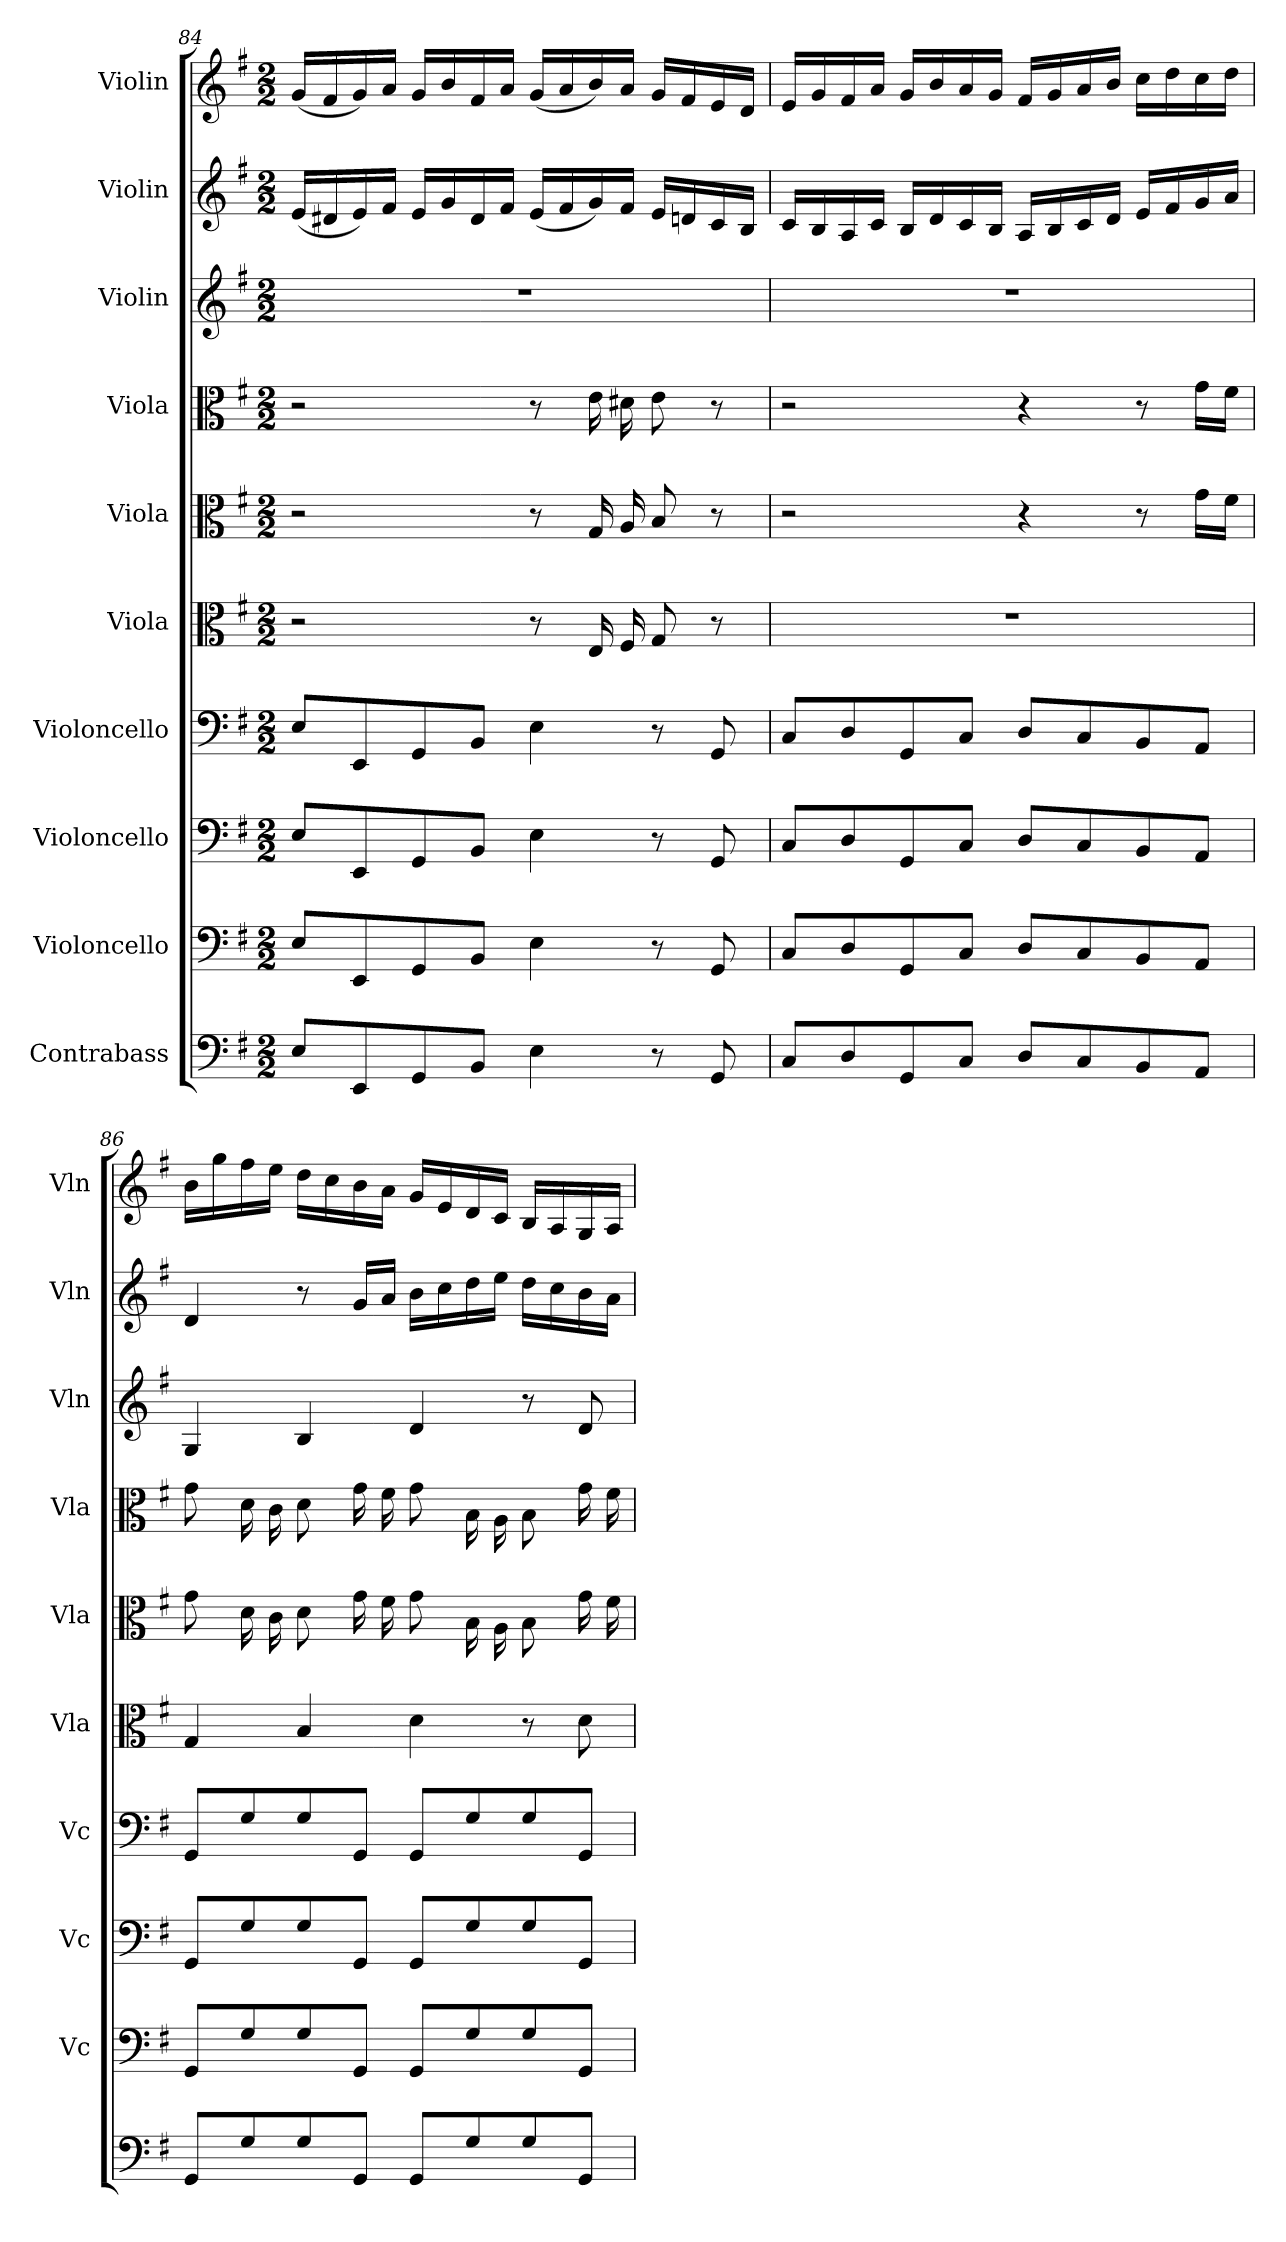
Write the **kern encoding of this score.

**kern	**kern	**kern	**kern	**kern	**kern	**kern	**kern	**kern	**kern
*part10	*part9	*part8	*part7	*part6	*part5	*part4	*part3	*part2	*part1
*staff10	*staff9	*staff8	*staff7	*staff6	*staff5	*staff4	*staff3	*staff2	*staff1
*I"Contrabass	*I"Violoncello	*I"Violoncello	*I"Violoncello	*I"Viola	*I"Viola	*I"Viola	*I"Violin	*I"Violin	*I"Violin
*	*I'Vc	*I'Vc	*I'Vc	*I'Vla	*I'Vla	*I'Vla	*I'Vln	*I'Vln	*I'Vln
*clefF4	*clefF4	*clefF4	*clefF4	*clefC3	*clefC3	*clefC3	*clefG2	*clefG2	*clefG2
*k[f#]	*k[f#]	*k[f#]	*k[f#]	*k[f#]	*k[f#]	*k[f#]	*k[f#]	*k[f#]	*k[f#]
*G:	*G:	*G:	*G:	*G:	*G:	*G:	*G:	*G:	*G:
*M2/2	*M2/2	*M2/2	*M2/2	*M2/2	*M2/2	*M2/2	*M2/2	*M2/2	*M2/2
=84	=84	=84	=84	=84	=84	=84	=84	=84	=84
8E/L	8E/L	8E/L	8E/L	2r	2r	2r	1r	(16e/LL	(16g/LL
.	.	.	.	.	.	.	.	16d#X/	16f#/
8EE/	8EE/	8EE/	8EE/	.	.	.	.	16e/)	16g/)
.	.	.	.	.	.	.	.	16f#/JJ	16a/JJ
8GG/	8GG/	8GG/	8GG/	.	.	.	.	16e/LL	16g/LL
.	.	.	.	.	.	.	.	16g/	16b/
8BB/J	8BB/J	8BB/J	8BB/J	.	.	.	.	16d#/	16f#/
.	.	.	.	.	.	.	.	16f#/JJ	16a/JJ
4E\	4E\	4E\	4E\	8r	8r	8r	.	(16e/LL	(16g/LL
.	.	.	.	.	.	.	.	16f#/	16a/
.	.	.	.	16E/	16G/	16e\	.	16g/)	16b/)
.	.	.	.	16F#/	16A/	16d#X\	.	16f#/JJ	16a/JJ
8r	8r	8r	8r	8G/	8B/	8e\	.	16e/LL	16g/LL
.	.	.	.	.	.	.	.	16dn/	16f#/
8GG/	8GG/	8GG/	8GG/	8r	8r	8r	.	16c/	16e/
.	.	.	.	.	.	.	.	16B/JJ	16d/JJ
=85	=85	=85	=85	=85	=85	=85	=85	=85	=85
8C/L	8C/L	8C/L	8C/L	1r	2r	2r	1r	16c/LL	16e/LL
.	.	.	.	.	.	.	.	16B/	16g/
8D/	8D/	8D/	8D/	.	.	.	.	16A/	16f#/
.	.	.	.	.	.	.	.	16c/JJ	16a/JJ
8GG/	8GG/	8GG/	8GG/	.	.	.	.	16B/LL	16g/LL
.	.	.	.	.	.	.	.	16d/	16b/
8C/J	8C/J	8C/J	8C/J	.	.	.	.	16c/	16a/
.	.	.	.	.	.	.	.	16B/JJ	16g/JJ
8D/L	8D/L	8D/L	8D/L	.	4r	4r	.	16A/LL	16f#/LL
.	.	.	.	.	.	.	.	16B/	16g/
8C/	8C/	8C/	8C/	.	.	.	.	16c/	16a/
.	.	.	.	.	.	.	.	16d/JJ	16b/JJ
8BB/	8BB/	8BB/	8BB/	.	8r	8r	.	16e/LL	16cc\LL
.	.	.	.	.	.	.	.	16f#/	16dd\
8AA/J	8AA/J	8AA/J	8AA/J	.	16g\LL	16g\LL	.	16g/	16cc\
.	.	.	.	.	16f#\JJ	16f#\JJ	.	16a/JJ	16dd\JJ
=86	=86	=86	=86	=86	=86	=86	=86	=86	=86
8GG/L	8GG/L	8GG/L	8GG/L	4G/	8g\	8g\	4G/	4d/	16b\LL
.	.	.	.	.	.	.	.	.	16gg\
8G/	8G/	8G/	8G/	.	16d\	16d\	.	.	16ff#\
.	.	.	.	.	16c\	16c\	.	.	16ee\JJ
8G/	8G/	8G/	8G/	4B/	8d\	8d\	4B/	8r	16dd\LL
.	.	.	.	.	.	.	.	.	16cc\
8GG/J	8GG/J	8GG/J	8GG/J	.	16g\	16g\	.	16g/LL	16b\
.	.	.	.	.	16f#\	16f#\	.	16a/JJ	16a\JJ
8GG/L	8GG/L	8GG/L	8GG/L	4d\	8g\	8g\	4d/	16b\LL	16g/LL
.	.	.	.	.	.	.	.	16cc\	16e/
8G/	8G/	8G/	8G/	.	16B\	16B\	.	16dd\	16d/
.	.	.	.	.	16A\	16A\	.	16ee\JJ	16c/JJ
8G/	8G/	8G/	8G/	8r	8B\	8B\	8r	16dd\LL	16B/LL
.	.	.	.	.	.	.	.	16cc\	16A/
8GG/J	8GG/J	8GG/J	8GG/J	8d\	16g\	16g\	8d/	16b\	16G/
.	.	.	.	.	16f#\	16f#\	.	16a\JJ	16A/JJ
=	=	=	=	=	=	=	=	=	=
*-	*-	*-	*-	*-	*-	*-	*-	*-	*-
